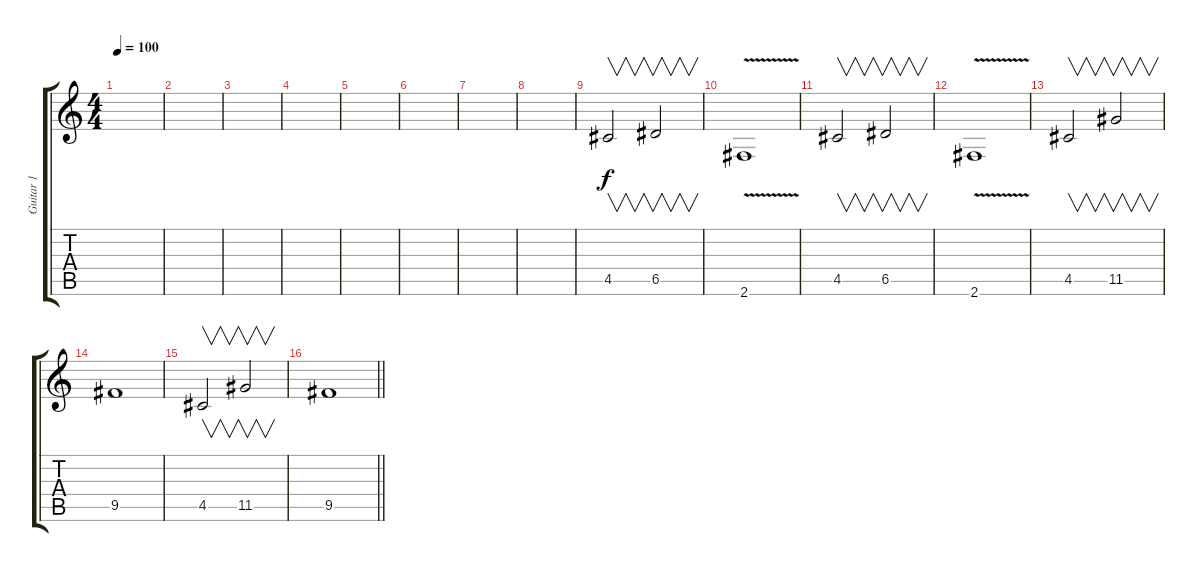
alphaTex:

\track ("Guitar 1" "Guitar 1") {instrument overdrivenguitar}
\staff {score tabs}
\tuning (E4 B3 G3 D3 A2 E2) {hide}
\ts (4 4)
\tempo 100
\clef g2
\ks c
|
|
|
|
|
|
|
|
4.5.2{v} 6.5.2{v} |
2.6{v}.1 |
4.5.2{v} 6.5.2{v} |
2.6{v}.1 |
4.5.2{v} 11.5.2{v} |
9.5.1 |
4.5.2{v} 11.5.2{v} |
\barLineRight lightlight
9.5.1
